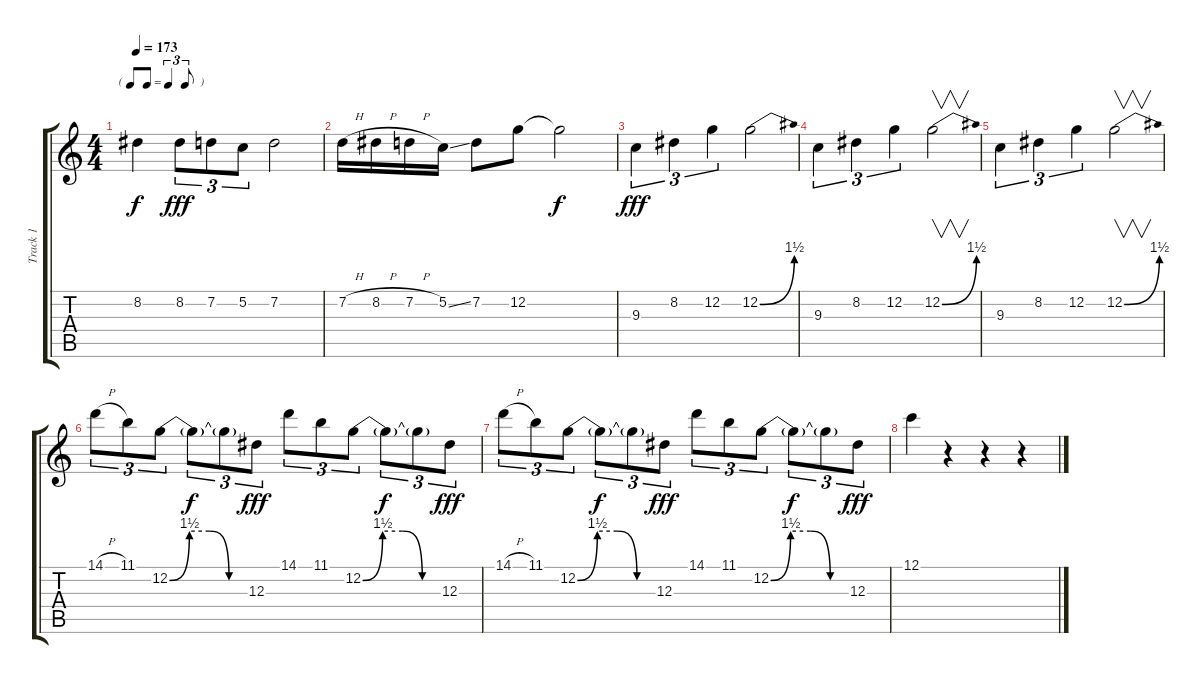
\track ("Track 1" "Track 1") {instrument distortionguitar}
\staff {score tabs}
\tuning (C4 G3 Eb3 Bb2 F2 C2) {hide}
\ts (4 4)
\tf triplet8th
\tempo 173
\clef g2
\ks c
8.2{t}.4{dy f} 8.2.8{tu (3 2) dy fff} 7.2.8{tu (3 2)} 5.2.8{tu (3 2)} 7.2.2 |
7.2{h}.16 8.2{h}.16 7.2{h}.16 5.2{ss}.16 7.2.8 12.2.8 12.2{t}.2{dy f} |
9.3.4{tu (3 2) dy fff} 8.2.4{tu (3 2)} 12.2.4{tu (3 2)} 12.2{be (bend 0 0 60 6)}.2 |
9.3.4{tu (3 2)} 8.2.4{tu (3 2)} 12.2.4{tu (3 2)} 12.2{be (bend 0 0 60 6)}.2{v} |
9.3.4{tu (3 2)} 8.2.4{tu (3 2)} 12.2.4{tu (3 2)} 12.2{be (bend 0 0 60 6)}.2{v} |
14.1{h}.8{tu (3 2)} 11.1.8{tu (3 2)} 12.2{be (custom 0 0 15 6 30 6 45 0 60 0)}.8{tu (3 2)} 12.2{t}.8{tu (3 2) dy f} 12.2{t}.8{tu (3 2)} 12.3.8{tu (3 2) dy fff} 14.1.8{tu (3 2)} 11.1.8{tu (3 2)} 12.2{be (custom 0 0 15 6 30 6 45 0 60 0)}.8{tu (3 2)} 12.2{t}.8{tu (3 2) dy f} 12.2{t}.8{tu (3 2)} 12.3.8{tu (3 2) dy fff} |
14.1{h}.8{tu (3 2)} 11.1.8{tu (3 2)} 12.2{be (custom 0 0 15 6 30 6 45 0 60 0)}.8{tu (3 2)} 12.2{t}.8{tu (3 2) dy f} 12.2{t}.8{tu (3 2)} 12.3.8{tu (3 2) dy fff} 14.1.8{tu (3 2)} 11.1.8{tu (3 2)} 12.2{be (custom 0 0 15 6 30 6 45 0 60 0)}.8{tu (3 2)} 12.2{t}.8{tu (3 2) dy f} 12.2{t}.8{tu (3 2)} 12.3.8{tu (3 2) dy fff} |
12.1.4 r.4 r.4 r.4
